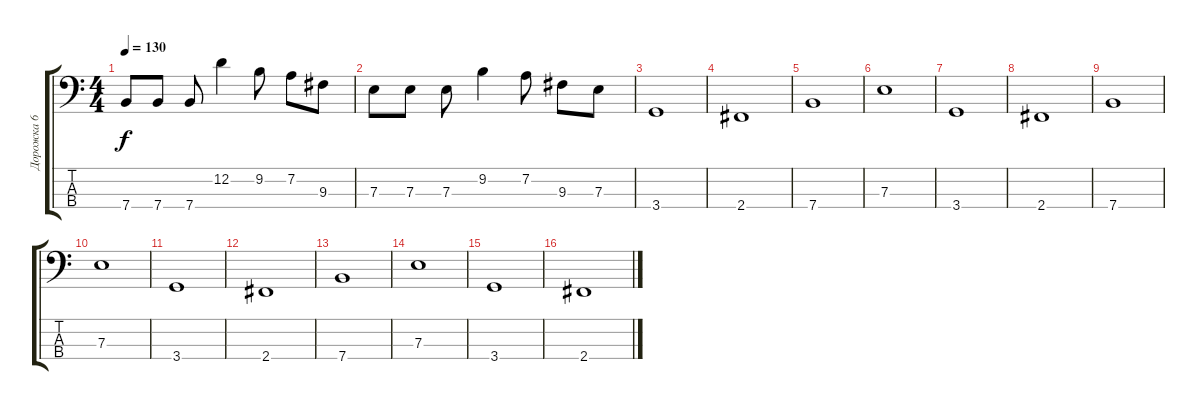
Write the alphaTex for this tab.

\track ("Дорожка 6" "Дорожка 6") {instrument electricbassfinger}
\staff {score tabs}
\tuning (G2 D2 A1 E1) {hide}
\ts (4 4)
\tempo 130
\clef f4
\ks c
7.4.8{dy f} 7.4.8 7.4.8 12.2.4 9.2.8 7.2.8 9.3.8 |
7.3.8 7.3.8 7.3.8 9.2.4 7.2.8 9.3.8 7.3.8 |
3.4.1 |
2.4.1 |
7.4.1 |
7.3.1 |
3.4.1 |
2.4.1 |
7.4.1 |
7.3.1 |
3.4.1 |
2.4.1 |
7.4.1 |
7.3.1 |
3.4.1 |
2.4.1
